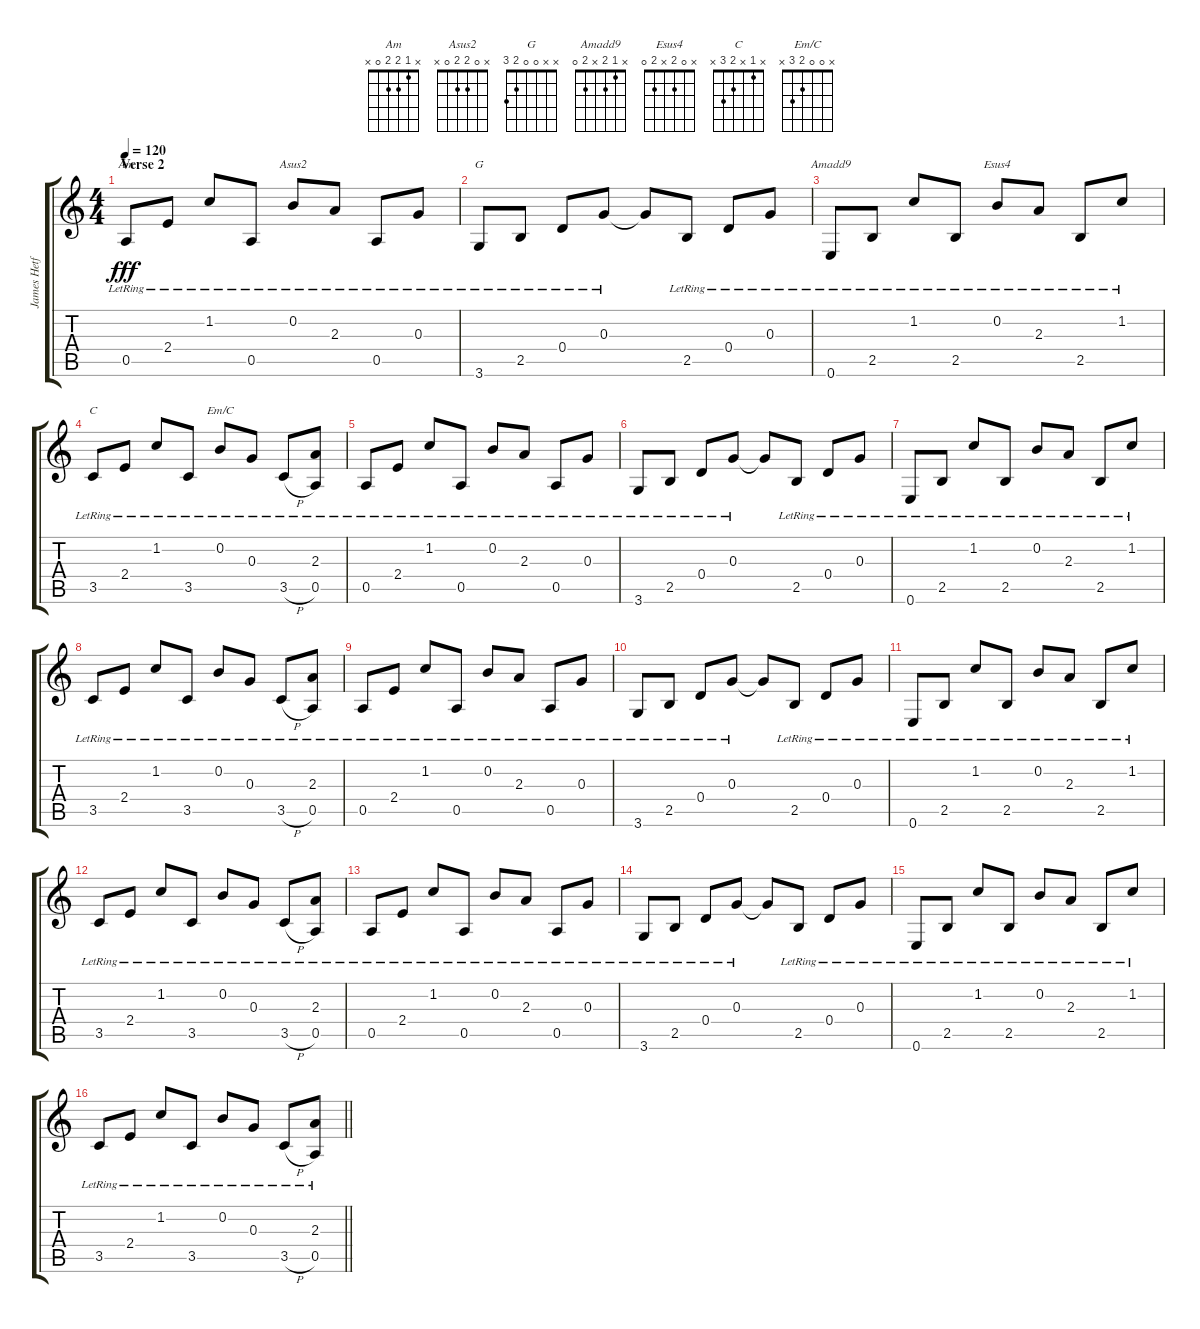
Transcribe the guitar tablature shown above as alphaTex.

\track ("James Hetfield" "James Hetf") {instrument electricguitarclean}
\staff {score tabs}
\tuning (E4 B3 G3 D3 A2 E2) {hide}
\chord ("Am" x 1 2 2 0 x)
\chord ("Asus2" x 0 2 2 0 x)
\chord ("G" x x 0 0 2 3)
\chord ("Amadd9" x 1 2 x 2 0)
\chord ("Esus4" x 0 2 x 2 0)
\chord ("C" x 1 x 2 3 x)
\chord ("Em/C" x 0 0 2 3 x)
\ts (4 4)
\section ("" "Verse 2")
\tempo 120
\clef g2
\ks aminor
0.5{lr}.8{ch "Am" dy fff} 2.4{lr}.8 1.2{lr}.8 0.5{lr}.8 0.2{lr}.8{ch "Asus2"} 2.3{lr}.8 0.5{lr}.8 0.3{lr}.8 |
3.6{lr}.8{ch "G"} 2.5{lr}.8 0.4{lr}.8 0.3{lr}.8 0.3{t}.8 2.5{lr}.8 0.4{lr}.8 0.3{lr}.8 |
0.6{lr}.8{ch "Amadd9"} 2.5{lr}.8 1.2{lr}.8 2.5{lr}.8 0.2{lr}.8{ch "Esus4"} 2.3{lr}.8 2.5{lr}.8 1.2{lr}.8 |
3.5{lr}.8{ch "C"} 2.4{lr}.8 1.2{lr}.8 3.5{lr}.8 0.2{lr}.8{ch "Em/C"} 0.3{lr}.8 3.5{h lr}.8 (2.3{lr} 0.5).8 |
0.5{lr}.8 2.4{lr}.8 1.2{lr}.8 0.5{lr}.8 0.2{lr}.8 2.3{lr}.8 0.5{lr}.8 0.3{lr}.8 |
3.6{lr}.8 2.5{lr}.8 0.4{lr}.8 0.3{lr}.8 0.3{t}.8 2.5{lr}.8 0.4{lr}.8 0.3{lr}.8 |
0.6{lr}.8 2.5{lr}.8 1.2{lr}.8 2.5{lr}.8 0.2{lr}.8 2.3{lr}.8 2.5{lr}.8 1.2{lr}.8 |
3.5{lr}.8 2.4{lr}.8 1.2{lr}.8 3.5{lr}.8 0.2{lr}.8 0.3{lr}.8 3.5{h lr}.8 (2.3{lr} 0.5).8 |
0.5{lr}.8 2.4{lr}.8 1.2{lr}.8 0.5{lr}.8 0.2{lr}.8 2.3{lr}.8 0.5{lr}.8 0.3{lr}.8 |
3.6{lr}.8 2.5{lr}.8 0.4{lr}.8 0.3{lr}.8 0.3{t}.8 2.5{lr}.8 0.4{lr}.8 0.3{lr}.8 |
0.6{lr}.8 2.5{lr}.8 1.2{lr}.8 2.5{lr}.8 0.2{lr}.8 2.3{lr}.8 2.5{lr}.8 1.2{lr}.8 |
3.5{lr}.8 2.4{lr}.8 1.2{lr}.8 3.5{lr}.8 0.2{lr}.8 0.3{lr}.8 3.5{h lr}.8 (2.3{lr} 0.5).8 |
0.5{lr}.8 2.4{lr}.8 1.2{lr}.8 0.5{lr}.8 0.2{lr}.8 2.3{lr}.8 0.5{lr}.8 0.3{lr}.8 |
3.6{lr}.8 2.5{lr}.8 0.4{lr}.8 0.3{lr}.8 0.3{t}.8 2.5{lr}.8 0.4{lr}.8 0.3{lr}.8 |
0.6{lr}.8 2.5{lr}.8 1.2{lr}.8 2.5{lr}.8 0.2{lr}.8 2.3{lr}.8 2.5{lr}.8 1.2{lr}.8 |
\barLineRight lightlight
3.5{lr}.8 2.4{lr}.8 1.2{lr}.8 3.5{lr}.8 0.2{lr}.8 0.3{lr}.8 3.5{h lr}.8 (2.3{lr} 0.5).8
